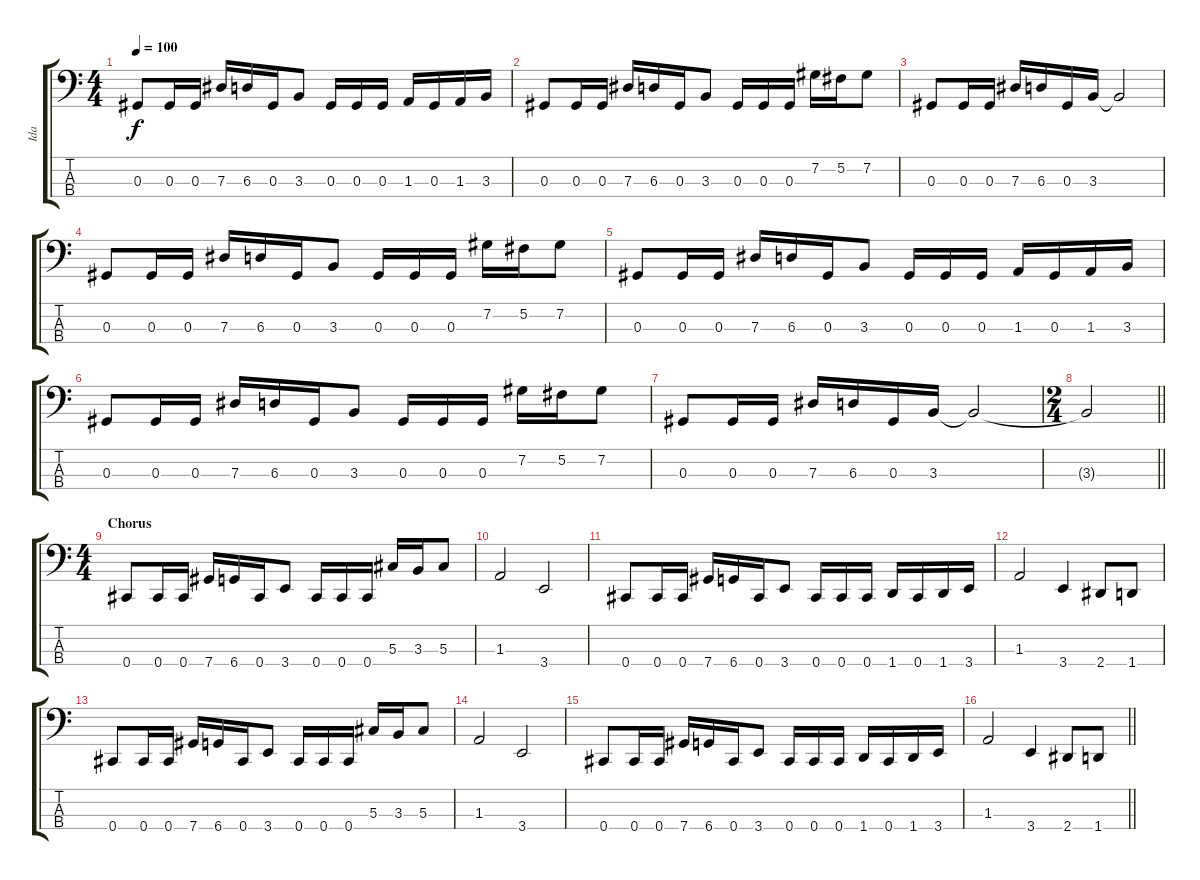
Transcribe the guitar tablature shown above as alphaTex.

\track ("Ida" "Ida") {instrument electricbassfinger}
\staff {score tabs}
\tuning (Gb2 Db2 Ab1 Db1) {hide}
\ts (4 4)
\tempo 100
\clef f4
\ks c
0.3.8{dy f} 0.3.16 0.3.16 7.3.16 6.3.16 0.3.16 3.3.8 0.3.16 0.3.16 0.3.16 1.3.16 0.3.16 1.3.16 3.3.16 |
0.3.8 0.3.16 0.3.16 7.3.16 6.3.16 0.3.16 3.3.8 0.3.16 0.3.16 0.3.16 7.2.16 5.2.16 7.2.8 |
0.3.8 0.3.16 0.3.16 7.3.16 6.3.16 0.3.16 3.3.16 3.3{t}.2 |
0.3.8 0.3.16 0.3.16 7.3.16 6.3.16 0.3.16 3.3.8 0.3.16 0.3.16 0.3.16 7.2.16 5.2.16 7.2.8 |
0.3.8 0.3.16 0.3.16 7.3.16 6.3.16 0.3.16 3.3.8 0.3.16 0.3.16 0.3.16 1.3.16 0.3.16 1.3.16 3.3.16 |
0.3.8 0.3.16 0.3.16 7.3.16 6.3.16 0.3.16 3.3.8 0.3.16 0.3.16 0.3.16 7.2.16 5.2.16 7.2.8 |
0.3.8 0.3.16 0.3.16 7.3.16 6.3.16 0.3.16 3.3.16 3.3{t}.2 |
\ts (2 4)
\barLineRight lightlight
3.3{t}.2 |
\ts (4 4)
\section ("" "Chorus")
0.4.8 0.4.16 0.4.16 7.4.16 6.4.16 0.4.16 3.4.8 0.4.16 0.4.16 0.4.16 5.3.16 3.3.16 5.3.8 |
1.3.2 3.4.2 |
0.4.8 0.4.16 0.4.16 7.4.16 6.4.16 0.4.16 3.4.8 0.4.16 0.4.16 0.4.16 1.4.16 0.4.16 1.4.16 3.4.16 |
1.3.2 3.4.4 2.4.8 1.4.8 |
0.4.8 0.4.16 0.4.16 7.4.16 6.4.16 0.4.16 3.4.8 0.4.16 0.4.16 0.4.16 5.3.16 3.3.16 5.3.8 |
1.3.2 3.4.2 |
0.4.8 0.4.16 0.4.16 7.4.16 6.4.16 0.4.16 3.4.8 0.4.16 0.4.16 0.4.16 1.4.16 0.4.16 1.4.16 3.4.16 |
\barLineRight lightlight
1.3.2 3.4.4 2.4.8 1.4.8
